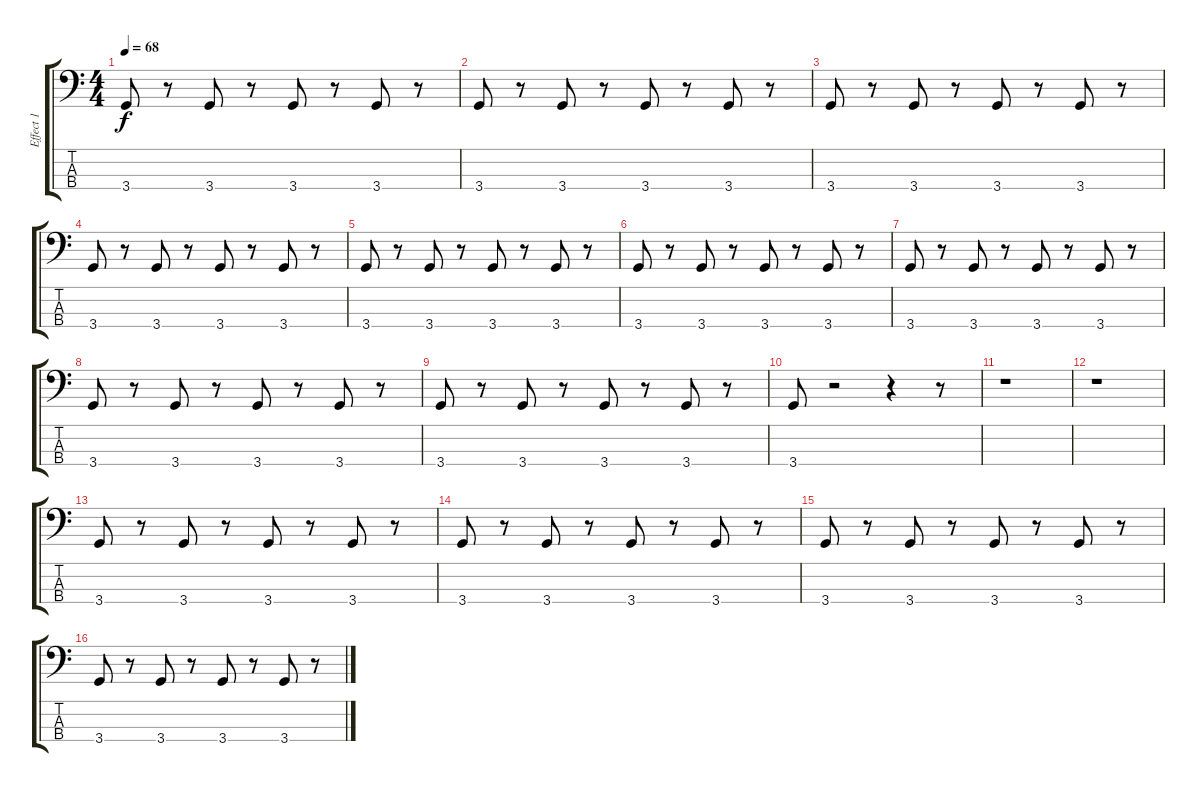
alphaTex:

\track ("Effect 1" "Effect 1") {instrument contrabass}
\staff {score tabs}
\tuning (G2 D2 A1 E1) {hide}
\ts (4 4)
\tempo 68
\clef f4
\ks c
3.4.8{dy f} r.8 3.4.8 r.8 3.4.8 r.8 3.4.8 r.8 |
3.4.8 r.8 3.4.8 r.8 3.4.8 r.8 3.4.8 r.8 |
3.4.8 r.8 3.4.8 r.8 3.4.8 r.8 3.4.8 r.8 |
3.4.8 r.8 3.4.8 r.8 3.4.8 r.8 3.4.8 r.8 |
3.4.8 r.8 3.4.8 r.8 3.4.8 r.8 3.4.8 r.8 |
3.4.8 r.8 3.4.8 r.8 3.4.8 r.8 3.4.8 r.8 |
3.4.8 r.8 3.4.8 r.8 3.4.8 r.8 3.4.8 r.8 |
3.4.8 r.8 3.4.8 r.8 3.4.8 r.8 3.4.8 r.8 |
3.4.8 r.8 3.4.8 r.8 3.4.8 r.8 3.4.8 r.8 |
3.4.8 r.2 r.4 r.8 |
r.1 |
r.1 |
3.4.8 r.8 3.4.8 r.8 3.4.8 r.8 3.4.8 r.8 |
3.4.8 r.8 3.4.8 r.8 3.4.8 r.8 3.4.8 r.8 |
3.4.8 r.8 3.4.8 r.8 3.4.8 r.8 3.4.8 r.8 |
3.4.8 r.8 3.4.8 r.8 3.4.8 r.8 3.4.8 r.8
